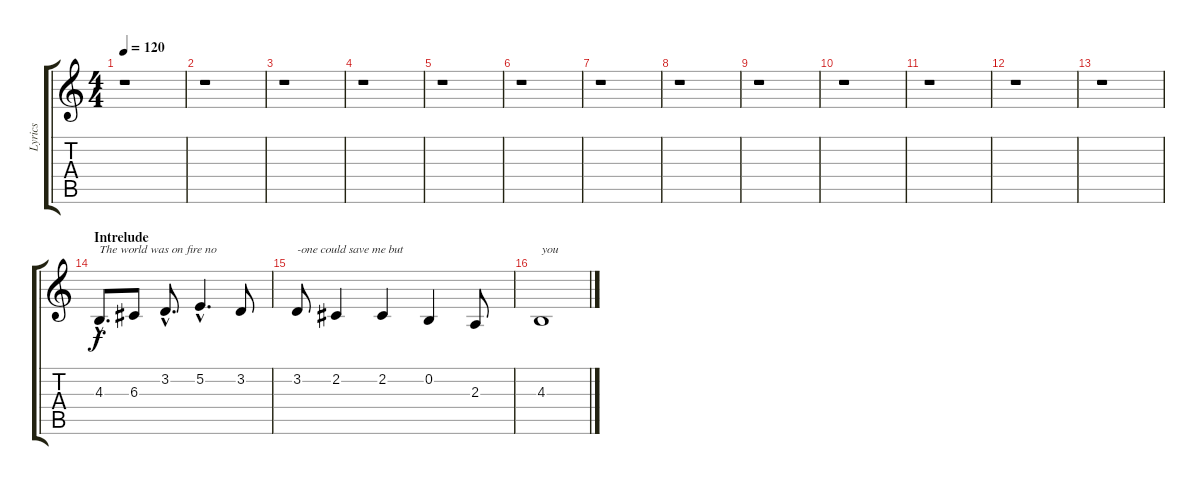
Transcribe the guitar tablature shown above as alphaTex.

\track ("Lyrics" "Lyrics") {instrument choiraahs}
\staff {score tabs}
\tuning (E4 B3 G3 D3 A2 E2) {hide}
\ts (4 4)
\tempo 120
\clef g2
\ks c
r.1{dy f} |
r.1 |
r.1 |
r.1 |
r.1 |
r.1 |
r.1 |
r.1 |
r.1 |
r.1 |
r.1 |
r.1 |
r.1 |
\section ("" "Intrelude")
4.3{hac}.8{d txt "The world was on fire no"} 6.3.8 3.2{hac}.8{d} 5.2{hac}.4{d} 3.2.8 |
3.2.8{txt "-one could save me but"} 2.2.4 2.2.4 0.2.4 2.3.8 |
4.3.1{txt "you"}
